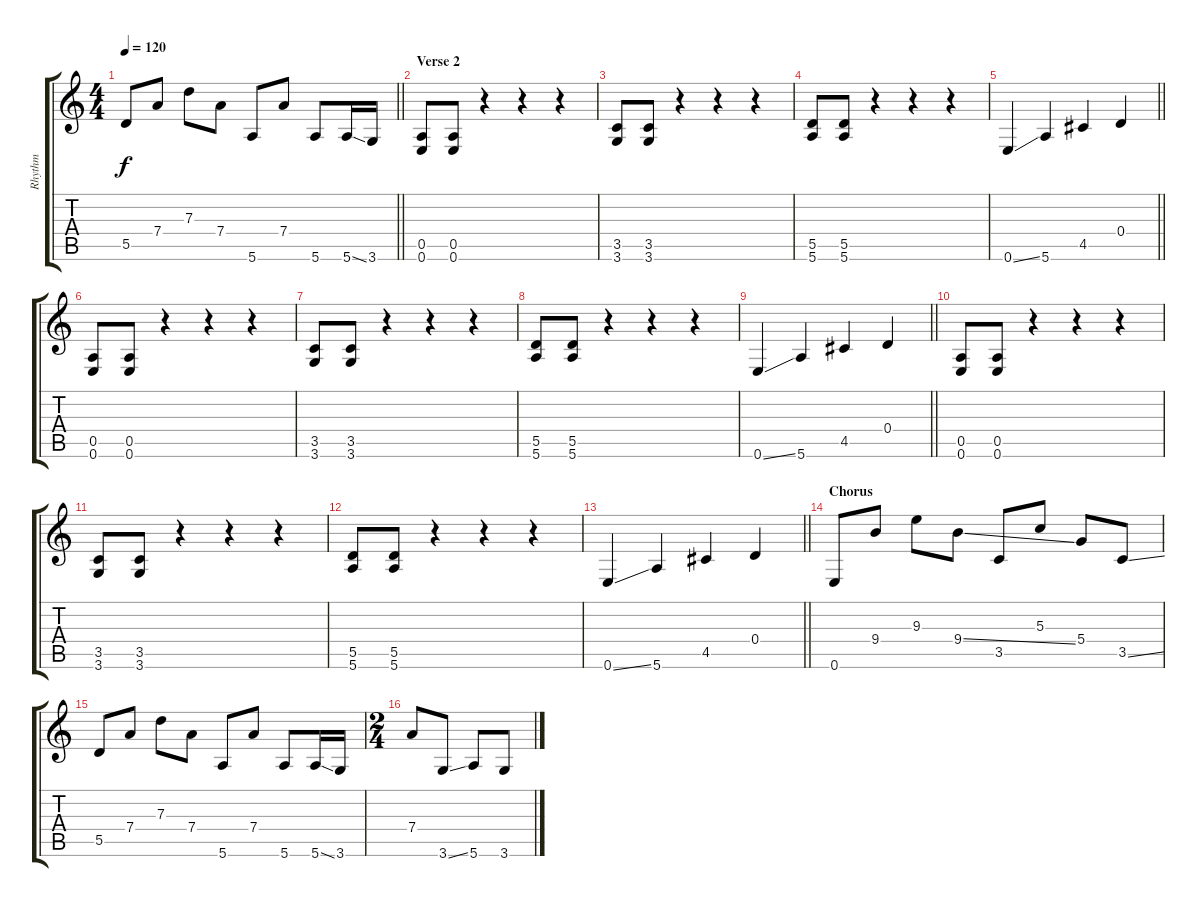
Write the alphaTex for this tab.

\track ("Rhythm" "Rhythm") {instrument distortionguitar}
\staff {score tabs}
\tuning (E4 B3 G3 D3 A2 E2) {hide}
\ts (4 4)
\tempo 120
\clef g2
\barLineRight lightlight
\ks c
5.5.8{dy f} 7.4.8 7.3.8 7.4.8 5.6.8 7.4.8 5.6.8 5.6{ss}.16 3.6.16 |
\section ("" "Verse 2")
(0.5 0.6).8 (0.5 0.6).8 r.4 r.4 r.4 |
(3.5 3.6).8 (3.5 3.6).8 r.4 r.4 r.4 |
(5.5 5.6).8 (5.5 5.6).8 r.4 r.4 r.4 |
\barLineRight lightlight
0.6{ss}.4 5.6.4 4.5.4 0.4.4 |
(0.5 0.6).8 (0.5 0.6).8 r.4 r.4 r.4 |
(3.5 3.6).8 (3.5 3.6).8 r.4 r.4 r.4 |
(5.5 5.6).8 (5.5 5.6).8 r.4 r.4 r.4 |
\barLineRight lightlight
0.6{ss}.4 5.6.4 4.5.4 0.4.4 |
(0.5 0.6).8 (0.5 0.6).8 r.4 r.4 r.4 |
(3.5 3.6).8 (3.5 3.6).8 r.4 r.4 r.4 |
(5.5 5.6).8 (5.5 5.6).8 r.4 r.4 r.4 |
\barLineRight lightlight
0.6{ss}.4 5.6.4 4.5.4 0.4.4 |
\section ("" "Chorus")
0.6.8 9.4.8 9.3.8 9.4{ss}.8 3.5.8 5.3.8 5.4.8 3.5{ss}.8 |
5.5.8 7.4.8 7.3.8 7.4.8 5.6.8 7.4.8 5.6.8 5.6{ss}.16 3.6.16 |
\ts (2 4)
7.4.8 3.6{ss}.8 5.6.8 3.6.8
